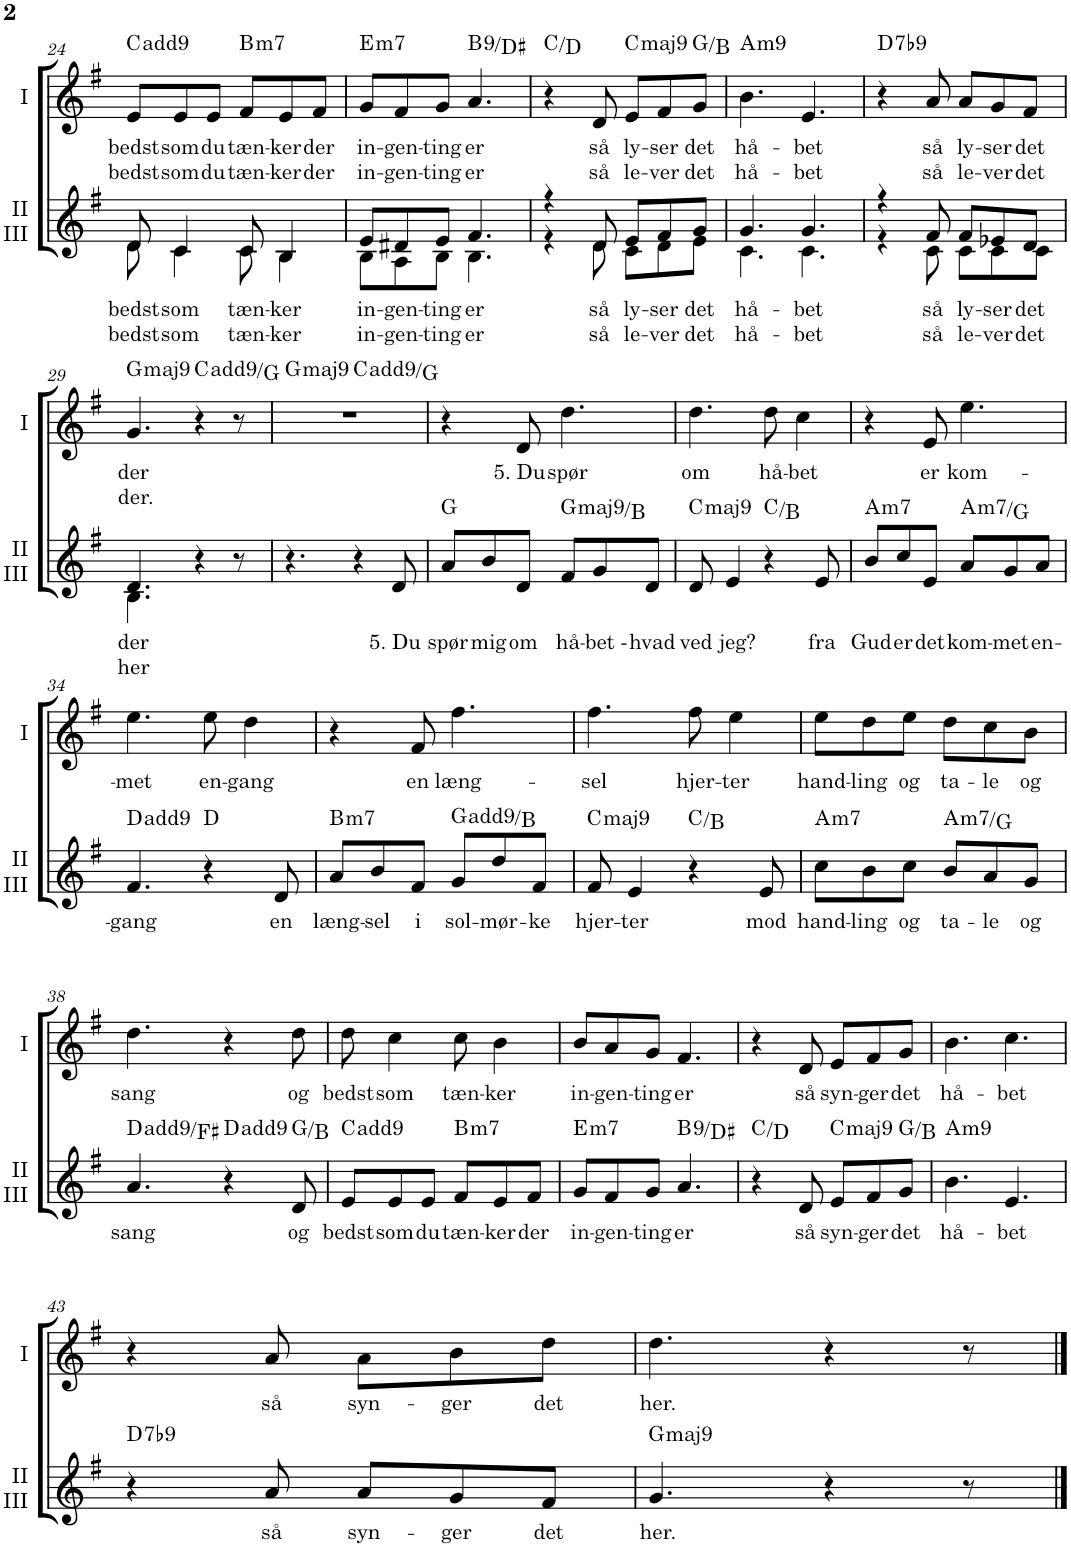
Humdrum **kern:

**kern	**text	**text	**harte	**kern	**text	**text	**harte
*part2	*part2	*part2	*part2	*part1	*part1	*part1	*part1
*staff2	*staff2	*staff2	*	*staff1	*staff1	*staff1	*
*I"II III	*	*	*	*I"I	*	*	*
*I'II III	*	*	*	*I'I	*	*	*
!!LO:PB:g=z
*clefG2	*	*	*	*clefG2	*	*	*
*k[f#]	*	*	*	*k[f#]	*	*	*
*M6/8	*	*	*	*M6/8	*	*	*
=24	=24	=24	=24	=24	=24	=24	=24
!	!LO:LY:b	!LO:LY:b	!	!	!LO:LY:b	!LO:LY:b	!
*^	*	*	*	*	*	*	*
8d/	8d\	bedst	bedst	.	8e/L	bedst	bedst	C:maj(9)
!	!	!LO:LY:b	!LO:LY:b	!	!	!LO:LY:b	!LO:LY:b	!
4c/	4c\	som	som	.	8e/	som	som	.
!	!	!	!	!	!	!LO:LY:b	!LO:LY:b	!
.	.	.	.	.	8e/J	du	du	.
!	!	!LO:LY:b	!LO:LY:b	!	!	!LO:LY:b	!LO:LY:b	!LO:H:kt=m7
8c/	8c\	tæn-	tæn-	.	8f#/L	tæn-	tæn-	B:min7
!	!	!LO:LY:b	!LO:LY:b	!	!	!LO:LY:b	!LO:LY:b	!
4B/	4B\	-ker	-ker	.	8e/	-ker	-ker	.
!	!	!	!	!	!	!LO:LY:b	!LO:LY:b	!
.	.	.	.	.	8f#/J	der	der	.
=25	=25	=25	=25	=25	=25	=25	=25	=25
!	!	!LO:LY:b	!LO:LY:b	!	!	!LO:LY:b	!LO:LY:b	!LO:H:kt=m7
8e/L	8B\L	in-	in-	.	8g/L	in-	in-	E:min7
!	!	!LO:LY:b	!LO:LY:b	!	!	!LO:LY:b	!LO:LY:b	!
8d#X/	8A\	-gen-	-gen-	.	8f#/	-gen-	-gen-	.
!	!	!LO:LY:b	!LO:LY:b	!	!	!LO:LY:b	!LO:LY:b	!
8e/J	8B\J	-ting	-ting	.	8g/J	-ting	-ting	.
!	!	!LO:LY:b	!LO:LY:b	!	!	!LO:LY:b	!LO:LY:b	!LO:H:kt=9
4.f#/	4.B\	er	er	.	4.a/	er	er	B:9/3
=26	=26	=26	=26	=26	=26	=26	=26	=26
4r	4r	.	.	.	4r	.	.	C:maj/2
!	!	!LO:LY:b	!LO:LY:b	!	!	!LO:LY:b	!LO:LY:b	!
8d/	8d\	så	så	.	8d/	så	så	.
!	!	!LO:LY:b	!LO:LY:b	!	!	!LO:LY:b	!LO:LY:b	!LO:H:kt=maj9
8e/L	8c\L	ly-	le-	.	8e/L	ly-	le-	C:maj9
!	!	!LO:LY:b	!LO:LY:b	!	!	!LO:LY:b	!LO:LY:b	!
8f#/	8d\	-ser	-ver	.	8f#/	-ser	-ver	.
!	!	!LO:LY:b	!LO:LY:b	!	!	!LO:LY:b	!LO:LY:b	!
8g/J	8e\J	det	det	.	8g/J	det	det	G:maj/3
=27	=27	=27	=27	=27	=27	=27	=27	=27
!	!	!LO:LY:b	!LO:LY:b	!	!	!LO:LY:b	!LO:LY:b	!LO:H:kt=m9
4.g/	4.c\	hå-	hå-	.	4.b\	hå-	hå-	A:min9
!	!	!LO:LY:b	!LO:LY:b	!	!	!LO:LY:b	!LO:LY:b	!
4.g/	4.c\	-bet	-bet	.	4.e/	-bet	-bet	.
=28	=28	=28	=28	=28	=28	=28	=28	=28
!	!	!	!	!	!	!	!	!LO:H:kt=7
4r	4r	.	.	.	4r	.	.	D:7(b9)
!	!	!LO:LY:b	!LO:LY:b	!	!	!LO:LY:b	!LO:LY:b	!
8f#/	8c\	så	så	.	8a/	så	så	.
!	!	!LO:LY:b	!LO:LY:b	!	!	!LO:LY:b	!LO:LY:b	!
8f#/L	8c\L	ly-	le-	.	8a/L	ly-	le-	.
!	!	!LO:LY:b	!LO:LY:b	!	!	!LO:LY:b	!LO:LY:b	!
8e-X/	8c\	-ser	-ver	.	8g/	-ser	-ver	.
!	!	!LO:LY:b	!LO:LY:b	!	!	!LO:LY:b	!LO:LY:b	!
8d/J	8c\J	det	det	.	8f#/J	det	det	.
!!LO:LB:g=z
=29	=29	=29	=29	=29	=29	=29	=29	=29
!	!	!LO:LY:b	!LO:LY:b	!	!	!LO:LY:b	!LO:LY:b	!LO:H:kt=maj9
4.d/	4.B\	der	her	.	4.g/	der	der.	G:maj9
4r	4.ryy	.	.	.	4r	.	.	C:maj(9)/5
8r	.	.	.	.	8r	.	.	.
*v	*v	*	*	*	*	*	*	*
=30	=30	=30	=30	=30	=30	=30	=30
!	!	!	!	!	!	!	!LO:H:kt=maj9
*	*	*	*	*^	*	*	*
4.r	.	.	.	2.r	4.ryy	.	.	G:maj9
4r	.	.	.	.	4.ryy	.	.	C:maj(9)/5
!	!LO:LY:b	!	!	!	!	!	!	!
8d/	5. Du	.	.	.	.	.	.	.
=31	=31	=31	=31	=31	=31	=31	=31	=31
!	!LO:LY:b	!	!	!	!	!	!	!
*	*	*	*	*v	*v	*	*	*
8a/L	spør	.	G:maj	4r	.	.	.
!	!LO:LY:b	!	!	!	!	!	!
8b/	mig	.	.	.	.	.	.
!	!LO:LY:b	!	!	!	!LO:LY:b	!	!
8d/J	om	.	.	8d/	5. Du	.	.
!	!LO:LY:b	!	!LO:H:kt=maj9	!	!LO:LY:b	!	!
8f#/L	hå-	.	G:maj9/3	4.dd\	spør	.	.
!	!LO:LY:b	!	!	!	!	!	!
8g/	-bet -	.	.	.	.	.	.
!	!LO:LY:b	!	!	!	!	!	!
8d/J	hvad	.	.	.	.	.	.
=32	=32	=32	=32	=32	=32	=32	=32
!	!LO:LY:b	!	!LO:H:kt=maj9	!	!LO:LY:b	!	!
8d/	ved	.	C:maj9	4.dd\	om	.	.
!	!LO:LY:b	!	!	!	!	!	!
4e/	jeg?	.	.	.	.	.	.
!	!	!	!	!	!LO:LY:b	!	!
4r	.	.	C:maj/7	8dd\	hå-	.	.
!	!	!	!	!	!LO:LY:b	!	!
.	.	.	.	4cc\	-bet	.	.
!	!LO:LY:b	!	!	!	!	!	!
8e/	fra	.	.	.	.	.	.
=33	=33	=33	=33	=33	=33	=33	=33
!	!LO:LY:b	!	!LO:H:kt=m7	!	!	!	!
8b/L	Gud	.	A:min7	4r	.	.	.
!	!LO:LY:b	!	!	!	!	!	!
8cc/	er	.	.	.	.	.	.
!	!LO:LY:b	!	!	!	!LO:LY:b	!	!
8e/J	det	.	.	8e/	er	.	.
!	!LO:LY:b	!	!LO:H:kt=m7	!	!LO:LY:b	!	!
8a/L	kom-	.	A:min7/b7	4.ee\	kom-	.	.
!	!LO:LY:b	!	!	!	!	!	!
8g/	-met	.	.	.	.	.	.
!	!LO:LY:b	!	!	!	!	!	!
8a/J	en-	.	.	.	.	.	.
!!LO:LB:g=z
=34	=34	=34	=34	=34	=34	=34	=34
!	!LO:LY:b	!	!	!	!LO:LY:b	!	!
4.f#/	-gang	.	D:maj(9)	4.ee\	-met	.	.
!	!	!	!	!	!LO:LY:b	!	!
4r	.	.	D:maj	8ee\	en-	.	.
!	!	!	!	!	!LO:LY:b	!	!
.	.	.	.	4dd\	-gang	.	.
!	!LO:LY:b	!	!	!	!	!	!
8d/	en	.	.	.	.	.	.
=35	=35	=35	=35	=35	=35	=35	=35
!	!LO:LY:b	!	!LO:H:kt=m7	!	!	!	!
8a/L	læng-	.	B:min7	4r	.	.	.
!	!LO:LY:b	!	!	!	!	!	!
8b/	-sel	.	.	.	.	.	.
!	!LO:LY:b	!	!	!	!LO:LY:b	!	!
8f#/J	i	.	.	8f#/	en	.	.
!	!LO:LY:b	!	!	!	!LO:LY:b	!	!
8g/L	sol-	.	G:maj(9)/3	4.ff#\	læng-	.	.
!	!LO:LY:b	!	!	!	!	!	!
8dd/	-mør-	.	.	.	.	.	.
!	!LO:LY:b	!	!	!	!	!	!
8f#/J	-ke	.	.	.	.	.	.
=36	=36	=36	=36	=36	=36	=36	=36
!	!LO:LY:b	!	!LO:H:kt=maj9	!	!LO:LY:b	!	!
8f#/	hjer-	.	C:maj9	4.ff#\	-sel	.	.
!	!LO:LY:b	!	!	!	!	!	!
4e/	-ter	.	.	.	.	.	.
!	!	!	!	!	!LO:LY:b	!	!
4r	.	.	C:maj/7	8ff#\	hjer-	.	.
!	!	!	!	!	!LO:LY:b	!	!
.	.	.	.	4ee\	-ter	.	.
!	!LO:LY:b	!	!	!	!	!	!
8e/	mod	.	.	.	.	.	.
=37	=37	=37	=37	=37	=37	=37	=37
!	!LO:LY:b	!	!LO:H:kt=m7	!	!LO:LY:b	!	!
8cc\L	hand-	.	A:min7	8ee\L	hand-	.	.
!	!LO:LY:b	!	!	!	!LO:LY:b	!	!
8b\	-ling	.	.	8dd\	-ling	.	.
!	!LO:LY:b	!	!	!	!LO:LY:b	!	!
8cc\J	og	.	.	8ee\J	og	.	.
!	!LO:LY:b	!	!LO:H:kt=m7	!	!LO:LY:b	!	!
8b/L	ta-	.	A:min7/b7	8dd\L	ta-	.	.
!	!LO:LY:b	!	!	!	!LO:LY:b	!	!
8a/	-le	.	.	8cc\	-le	.	.
!	!LO:LY:b	!	!	!	!LO:LY:b	!	!
8g/J	og	.	.	8b\J	og	.	.
!!LO:LB:g=z
=38	=38	=38	=38	=38	=38	=38	=38
!	!LO:LY:b	!	!	!	!LO:LY:b	!	!
4.a/	sang	.	D:maj(9)/3	4.dd\	sang	.	.
4r	.	.	D:maj(9)	4r	.	.	.
!	!LO:LY:b	!	!	!	!LO:LY:b	!	!
8d/	og	.	G:maj/3	8dd\	og	.	.
=39	=39	=39	=39	=39	=39	=39	=39
!	!LO:LY:b	!	!	!	!LO:LY:b	!	!
8e/L	bedst	.	C:maj(9)	8dd\	bedst	.	.
!	!LO:LY:b	!	!	!	!LO:LY:b	!	!
8e/	som	.	.	4cc\	som	.	.
!	!LO:LY:b	!	!	!	!	!	!
8e/J	du	.	.	.	.	.	.
!	!LO:LY:b	!	!LO:H:kt=m7	!	!LO:LY:b	!	!
8f#/L	tæn-	.	B:min7	8cc\	tæn-	.	.
!	!LO:LY:b	!	!	!	!LO:LY:b	!	!
8e/	-ker	.	.	4b\	-ker	.	.
!	!LO:LY:b	!	!	!	!	!	!
8f#/J	der	.	.	.	.	.	.
=40	=40	=40	=40	=40	=40	=40	=40
!	!LO:LY:b	!	!LO:H:kt=m7	!	!LO:LY:b	!	!
8g/L	in-	.	E:min7	8b/L	in-	.	.
!	!LO:LY:b	!	!	!	!LO:LY:b	!	!
8f#/	-gen-	.	.	8a/	-gen-	.	.
!	!LO:LY:b	!	!	!	!LO:LY:b	!	!
8g/J	-ting	.	.	8g/J	-ting	.	.
!	!LO:LY:b	!	!LO:H:kt=9	!	!LO:LY:b	!	!
4.a/	er	.	B:9/3	4.f#/	er	.	.
=41	=41	=41	=41	=41	=41	=41	=41
4r	.	.	C:maj/2	4r	.	.	.
!	!LO:LY:b	!	!	!	!LO:LY:b	!	!
8d/	så	.	.	8d/	så	.	.
!	!LO:LY:b	!	!LO:H:kt=maj9	!	!LO:LY:b	!	!
8e/L	syn-	.	C:maj9	8e/L	syn-	.	.
!	!LO:LY:b	!	!	!	!LO:LY:b	!	!
8f#/	-ger	.	.	8f#/	-ger	.	.
!	!LO:LY:b	!	!	!	!LO:LY:b	!	!
8g/J	det	.	G:maj/3	8g/J	det	.	.
=42	=42	=42	=42	=42	=42	=42	=42
!	!LO:LY:b	!	!LO:H:kt=m9	!	!LO:LY:b	!	!
4.b\	hå-	.	A:min9	4.b\	hå-	.	.
!	!LO:LY:b	!	!	!	!LO:LY:b	!	!
4.e/	-bet	.	.	4.cc\	-bet	.	.
!!LO:LB:g=z
=43	=43	=43	=43	=43	=43	=43	=43
!	!	!	!LO:H:kt=7	!	!	!	!
4r	.	.	D:7(b9)	4r	.	.	.
!	!LO:LY:b	!	!	!	!LO:LY:b	!	!
8a/	så	.	.	8a/	så	.	.
!	!LO:LY:b	!	!	!	!LO:LY:b	!	!
8a/L	syn-	.	.	8a\L	syn-	.	.
!	!LO:LY:b	!	!	!	!LO:LY:b	!	!
8g/	-ger	.	.	8b\	-ger	.	.
!	!LO:LY:b	!	!	!	!LO:LY:b	!	!
8f#/J	det	.	.	8dd\J	det	.	.
=44	=44	=44	=44	=44	=44	=44	=44
!	!LO:LY:b	!	!LO:H:kt=maj9	!	!LO:LY:b	!	!
4.g/	her.	.	G:maj9	4.dd\	her.	.	.
4r	.	.	.	4r	.	.	.
8r	.	.	.	8r	.	.	.
==	==	==	==	==	==	==	==
*-	*-	*-	*-	*-	*-	*-	*-
